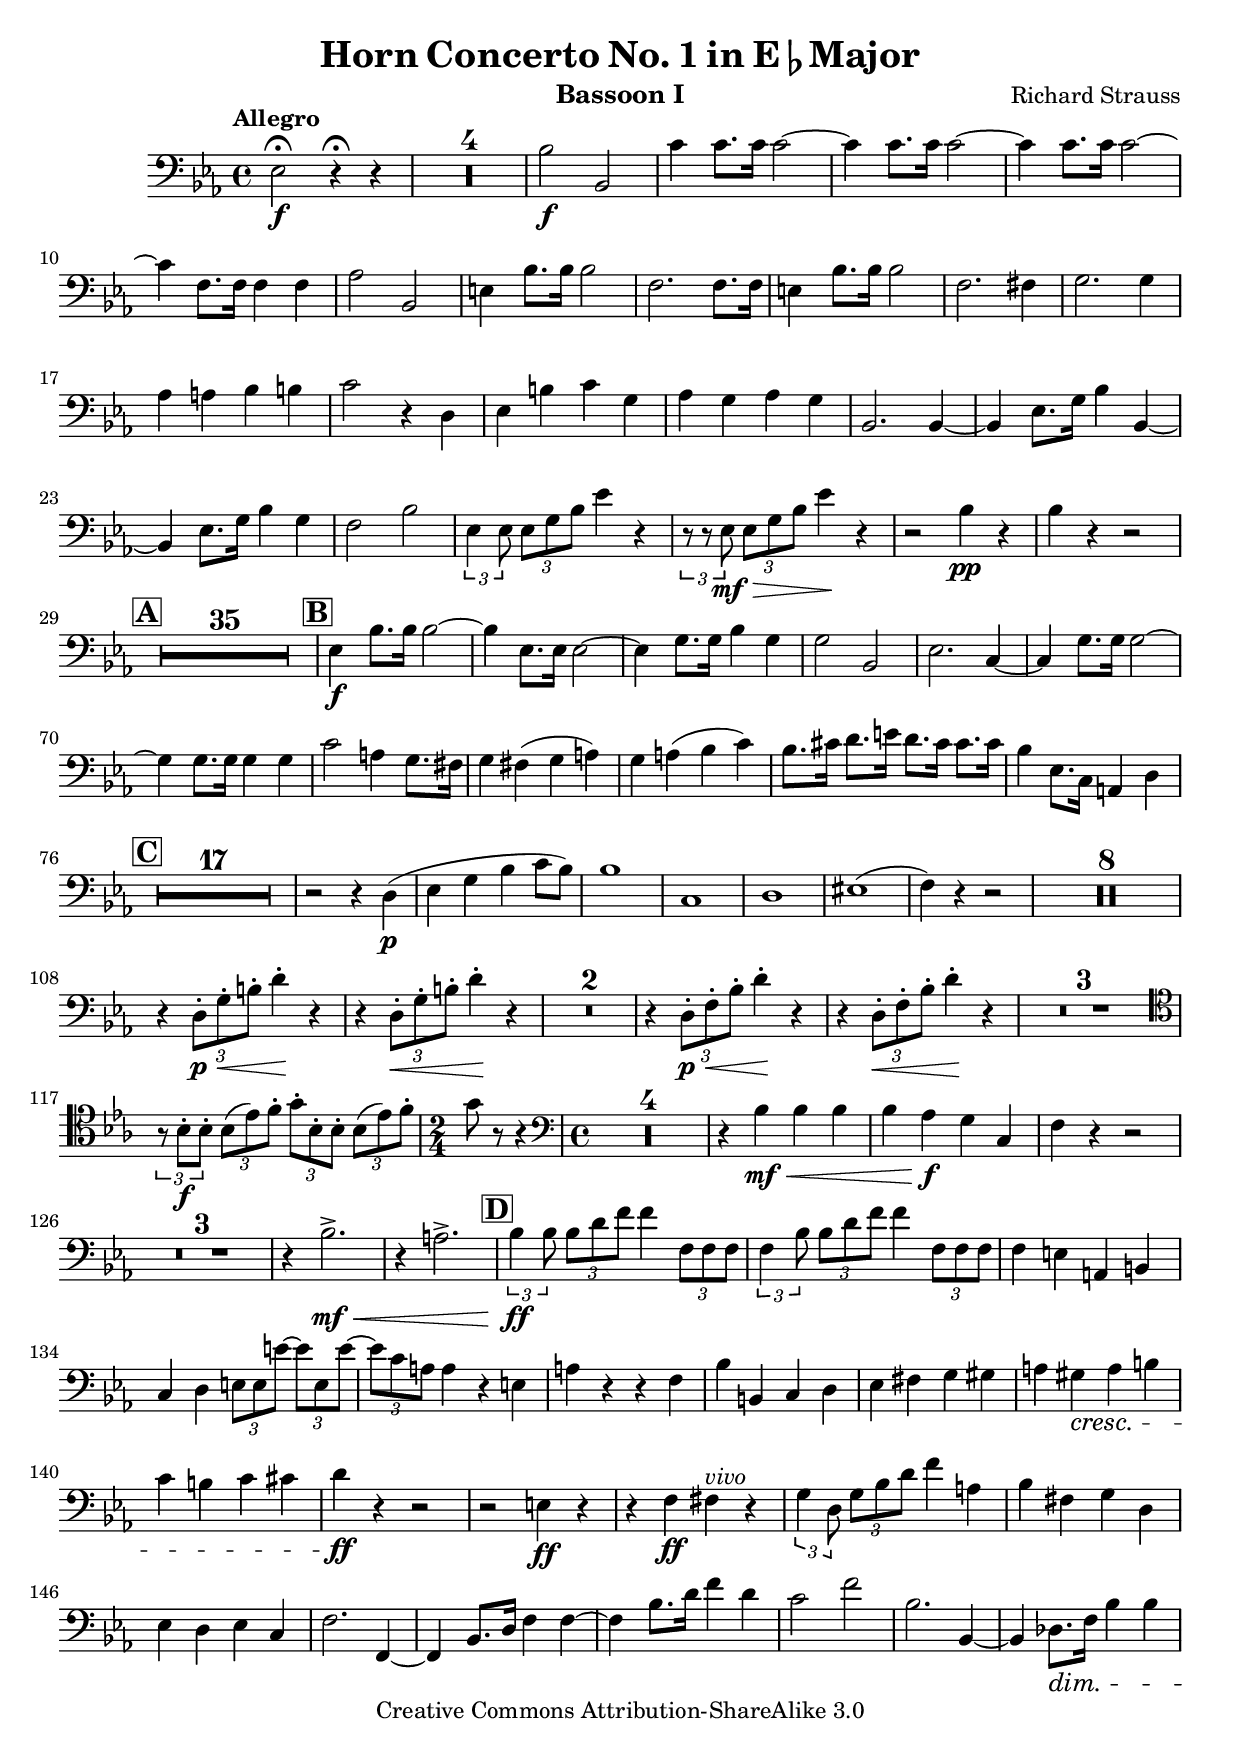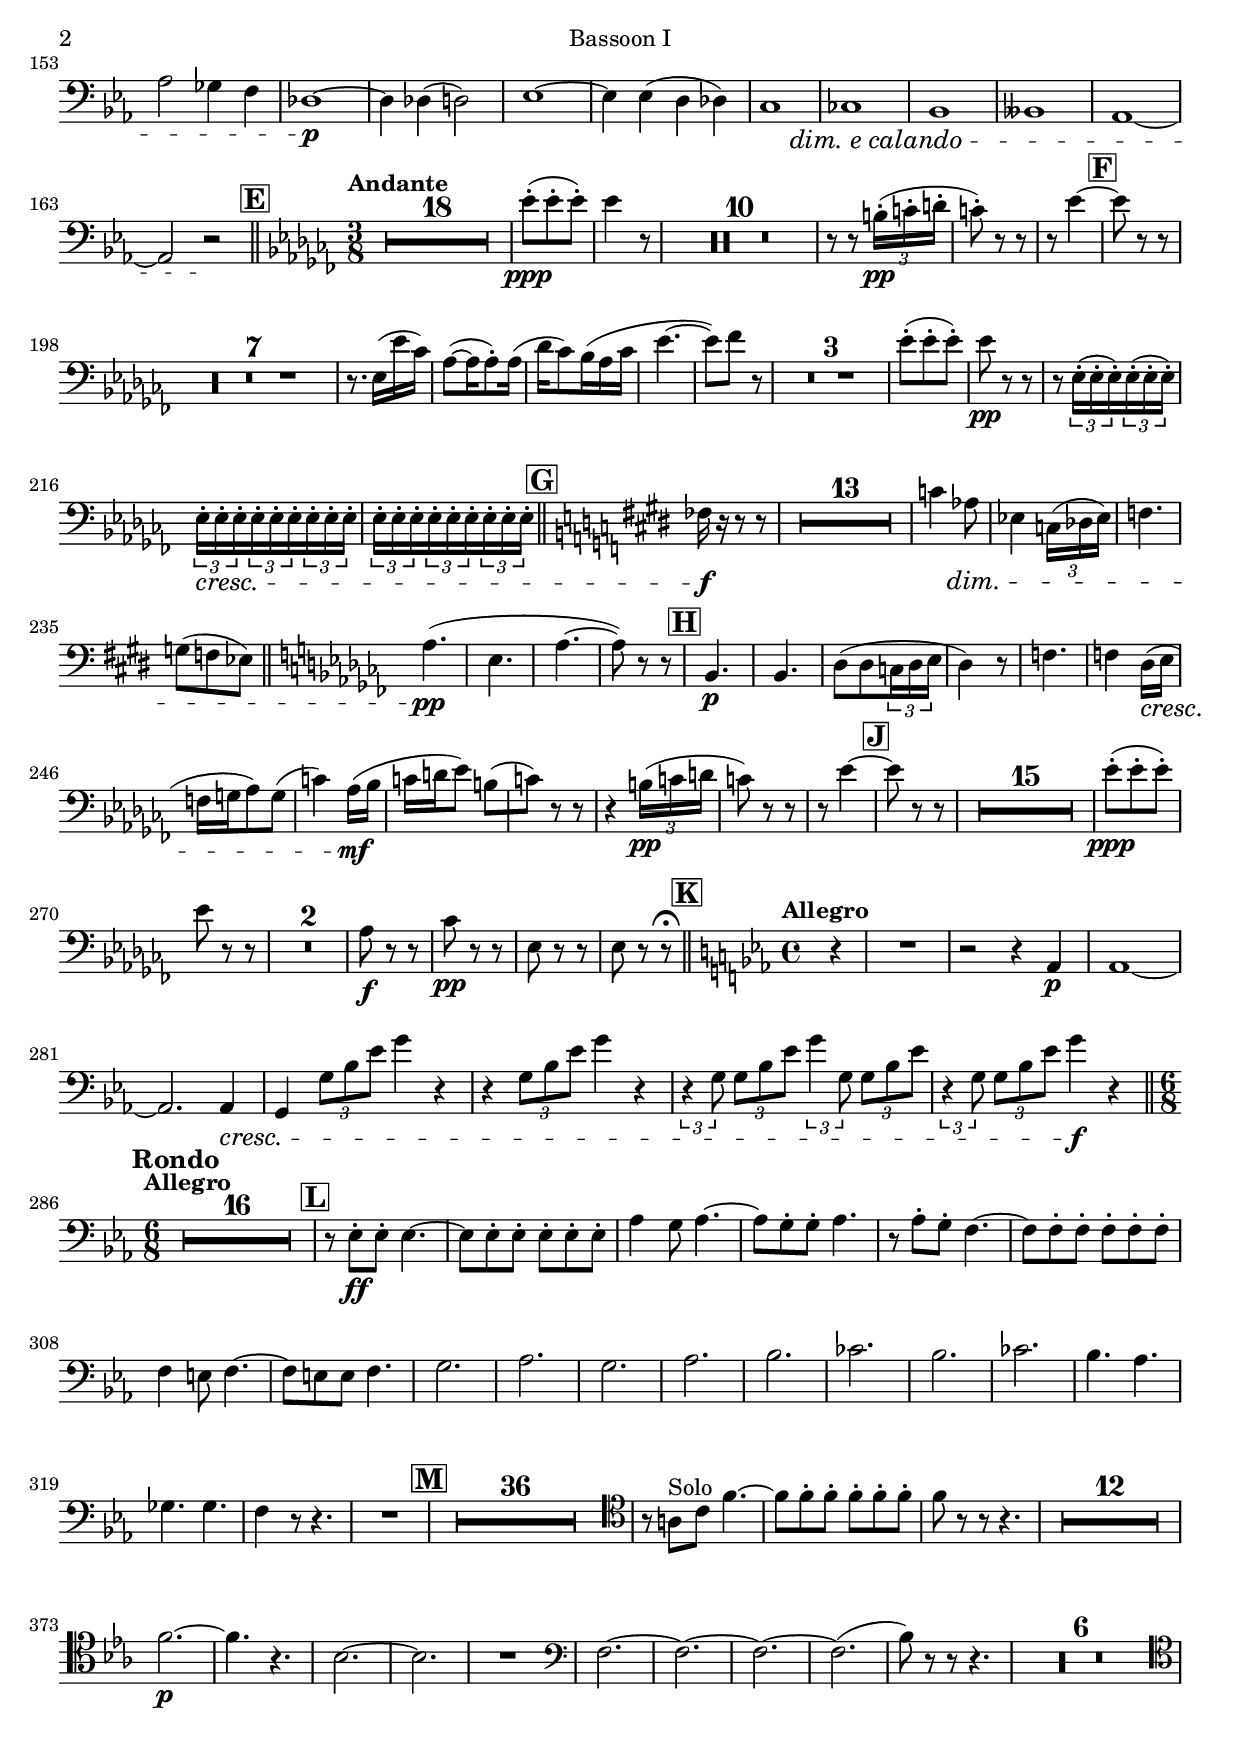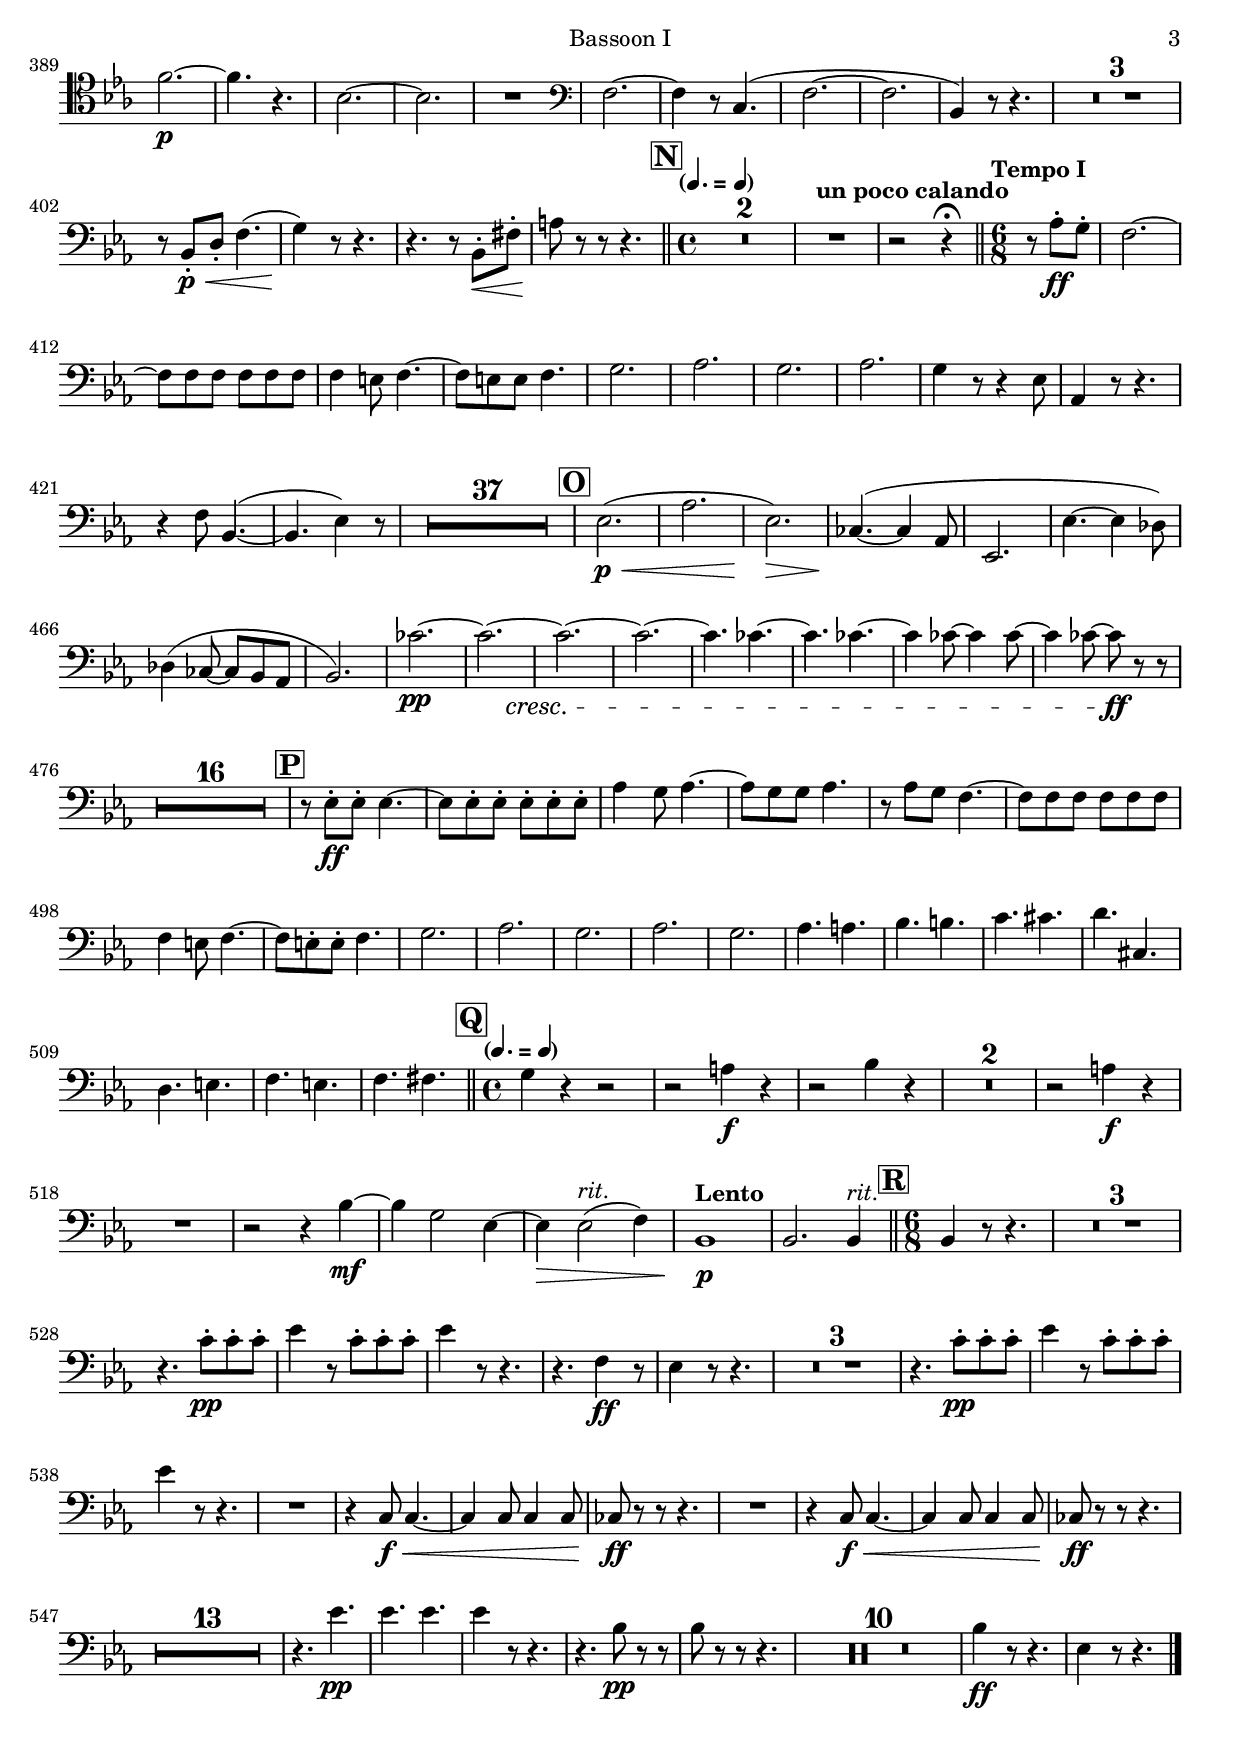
\version "2.13.41"

\version "2.13.41"

\include "defs.ily"

bassoonOneMvtI = \relative c
{
  \clef bass
  \key ees \major
  ees2\f\fermata r4\fermata r |
  R1*4 |
  bes'2\f bes, |
  \repeat unfold 3 {c'4 c8. c16 c2~ |}
  c4 f,8. f16 f4 f |
  aes2 bes, |
  e4 bes'8. bes16 bes2 |
  f2. f8. f16 |
  e4 bes'8. bes16 bes2 |
  f2. fis4 |
  g2. g4 |
  aes a bes b |
  c2 r4 d, |
  ees b' c g |
  aes g aes g |
  bes,2. bes4~ |
  bes ees8. g16 bes4 bes,~ |
  bes ees8. g16 bes4 g |
  f2 bes |
  \times 2/3 {ees,4 ees8} \times 2/3 {ees8 g bes} ees4 r |
  \times 2/3 {r8 r ees,\mf\>} \times 2/3 {ees8 g bes} ees4\! r |
  r2 bes4\pp r |
  bes r r2 |

  %A
  R1*35 |

  %B
  ees,4\f bes'8. bes16 bes2~ |
  bes4 ees,8. ees16 ees2~ |
  ees4 g8. g16 bes4 g |
  g2 bes, |
  ees2. c4~ |
  c g'8. g16 g2~ |
  g4 g8. g16 g4 g |
  c2 a4 g8. fis16 |
  g4 fis( g a) |
  g a( bes c) |
  bes8. cis16 d8. e16 d8. cis16 cis8. cis16 |
  bes4 ees,8. c16 a4 d |

  %C
  R1*17 |
  r2 r4 d(\p |
  ees g bes c8 bes) |
  bes1 |
  c, |
  d |
  eis( |
  f4) r r2 |
  R1*8 |
  r4 \times 2/3 {d8-.\p\< g-. b-.} d4-.\! r |
  r4 \times 2/3 {d,8-.\< g-. b-.} d4-.\! r |
  R1*2 |
  r4 \times 2/3 {d,8-.\p\< f-. bes-.} d4-.\! r |
  r4 \times 2/3 {d,8-.\< f-. bes-.} d4-.\! r |
  R1*3 |
  \clef tenor
  \times 2/3 {r8 bes-.\f bes-.} \times 2/3 {bes( ees) f-.} \times 2/3 {g-. bes,-. bes-.} \times 2/3 {bes( ees) f-.} |

  %2/4
  g8 r r4 |

  %4/4
  \clef bass
  R1*4 |
  r4 bes,\mf\< bes bes |
  bes aes\f g c, |
  f r r2 |
  R1*3 |
  r4 bes2.->\mf\< |
  r4 a2.-> |

  %D
  \times 2/3 {bes4\ff bes8} \times 2/3 {bes8 d f} f4 \times 2/3 {f,8 f f} |
  \times 2/3 {f4 bes8} \times 2/3 {bes8 d f} f4 \times 2/3 {f,8 f f} |
  f4 e a, b |
  c4 d \times 2/3 {e8 e e'~} \times 2/3 {e e, e'~} |
  \times 2/3 {e c a} a4 r e |
  a r r f |
  bes b, c d |
  ees fis g gis |
  a gis\cresc a b | %EDIT: cresc added
  c b c cis |
  d\ff r r2 |
  r2 e,4\ff r |
  r f\ff fis^\vivo r |
  \times 2/3 {g4 d8} \times 2/3 {g8 bes d} f4 a, |
  bes fis g d |
  ees d ees c |
  f2. f,4~ |
  f bes8. d16 f4 f~ |
  f bes8. d16 f4 d |
  c2 f |
  bes,2. bes,4~ |
  bes des8.\dim f16 bes4 bes |
  aes2 ges4 f |
  des1~\p |
  des4 des( d2) |
  ees1~ |
  ees4 ees( d des) |
  << {s2 s\dimECalando} {c1} >> |
  ces |
  bes |
  beses |
  aes~ |
  aes2 r2\! |
}

bassoonOneMvtII = \relative c'
{
  \key aes \minor
  R4.*18 |
  %\clef tenor %Clef change for one measure in score seems unnecessary.
  ees8-.(\ppp ees-. ees-.) |
  %\clef bass
  ees4 r8 |
  R4.*10 |
  r8 r \times 2/3 {b16-.(\pp c-. d-.} |
  c8-.) r r |
  r ees4~ |

  %F
  ees8 r r |
  R4.*7 |
  r8. ees,16( ees' ces) |
  aes8~( aes16 aes8-.) aes16( |
  des ces8) bes16( aes ces |
  ees4.~ |
  ees8) fes r |
  R4.*3 |
  ees8-.( ees-. ees-.) |
  ees\pp r r |
  r \times 2/3 {ees,16-.( ees-. ees-.)} \times 2/3 {ees16-.( ees-. ees-.)} |
  \times 2/3 {ees16-.\cresc ees-. ees-.} \times 2/3 {ees16-. ees-. ees-.} \times 2/3 {ees16-. ees-. ees-.} |
  \times 2/3 {ees16-. ees-. ees-.} \times 2/3 {ees16-. ees-. ees-.} \times 2/3 {ees16-. ees-. ees-.} |

  %G
  \key e \major
  fes16\f r r8 r |
  R4.*13 |
  << c'4 {s8 s\dim} >> aes8 |
  ees4 \times 2/3 {c16( des ees)} |
  f4. |
  g8( f ees) |

  \key aes \minor
  aes4.(\pp |
  ees |
  aes~ |
  aes8) r r |

  %H
  bes,4.\p |
  bes |
  des8( des \times 2/3 {c16 des ees} |
  des4) r8 |
  f4. |
  f4 des16(\cresc ees |
  f g aes8) g( |
  c4) aes16(\mf bes |
  c d ees8) b[( |
  c]) r r |
  r4 \times 2/3 {b16(\pp c d} |
  c8) r r |
  r ees4~ |

  %J
  ees8 r r |
  R4.*15 |
  ees8-.(\ppp ees-. ees-.) |
  ees8 r r |
  R4.*2 |
  aes,8\f r r |
  ces\pp r r |
  ees, r r |
  ees r r\fermata |
}

bassoonOneMvtIII = \relative c
{
  \key ees \major
  r4 |
  R1 |
  r2 r4 aes4\p |
  aes1~ |
  aes2. aes4\cresc |
  g \times 2/3 {g'8 bes ees} g4 r |
  r \times 2/3 {g,8 bes ees} g4 r |
  \times 2/3 {r4 g,8} \times 2/3 {g bes ees} \times 2/3 {g4 g,8} \times 2/3 {g bes ees}
  \times 2/3 {r4 g,8} \times 2/3 {g bes ees} g4\f r |

  %6/8
  R2.*16 |

  %L
  r8 ees,-.\ff ees-. ees4.~ |
  ees8 ees-. ees-. ees-. ees-. ees-. |
  aes4 g8 aes4.~ |
  aes8 g-. g-. aes4. |
  r8 aes-. g-. f4.~ |
  f8 f-. f-. f-. f-. f-. |
  f4 e8 f4.~ |
  f8 e e f4. |
  g2. |
  aes |
  g |
  aes |
  bes |
  ces |
  bes |
  ces |
  bes4. aes |
  ges ges |
  f4 r8 r4. |
  R2. |

  %M
  R2.*36 |
  \clef tenor
  r8 a^\solo c f4.~ |
  f8 f-. f-. f-. f-. f-. |
  f r r r4. |
  R2.*12 |
  f2.~\p | f4. r |
  bes,2.~ | bes |
  R2. |
  \clef bass
  f2.~ | f~ | f~ | f( |
  bes8) r r r4. |
  R2.*6 |
  \clef tenor
  f'2.~\p | f4. r |
  bes,2.~ | bes |
  R2. |
  \clef bass
  f2.~ |
  f4 r8 c4.( |
  f2.~ | f |
  bes,4) r8 r4. |
  R2.*3 |
  r8 bes-.\p\< d-. f4.( |
  g4)\! r8 r4. |
  r4. r8 bes,-.\< fis'-. |
  a\! r r r4. |

  %4/4
  R1*3 |
  r2 r4\fermata

  %6/8
  r8 aes-.\ff g-. |
  f2.~ |
  f8 f f f f f |
  f4 e8 f4.~ |
  f8 e e f4. |
  g2. |
  aes |
  g |
  aes |
  g4 r8 r4 ees8 |
  aes,4 r8 r4. |
  r4 f'8 bes,4.~( |
  bes ees4) r8 |
  R2.*37 |

  %O
  ees2.(\p\< |
  aes |
  ees)\> |
  ces4.~(\! ces4 aes8 |
  ees2. |
  ees'4.~ ees4 des8) |
  des4( ces8~ ces bes aes |
  bes2.) |
  ces'~\pp |
  << {s4. s\cresc} {ces2.~} >> |
  ces~ |
  ces~ |
  ces4. ces~ |
  ces4. ces~ |
  ces4 ces8~ ces4 ces8~ |
  ces4 ces8~ ces\ff r r |
  R2.*16 |

  %P
  r8 ees,-.\ff ees-. ees4.~ |
  ees8 ees-. ees-. ees-. ees-. ees-. |
  aes4 g8 aes4.~ |
  aes8 g g aes4. |
  r8 aes g f4.~ |
  f8 f f f f f |
  f4 e8 f4.~ |
  f8 e-. e-. f4. |
  g2. |
  aes |
  g |
  aes |
  g |
  aes4. a |
  bes b |
  c cis |
  d cis, |
  d e |
  f e |
  f fis |

  %Q
  %4/4
  g4 r r2 |
  r2 a4\f r |
  r2 bes4 r |
  R1*2 |
  r2 a4\f r |
  R1*1 |
  r2 r4 bes~\mf |
  bes g2 ees4~ |
  ees\> ees2(^\rit f4) |
  bes,1\p |
  bes2. bes4^\rit |

  %6/8
  bes4 r8 r4. |
  R2.*3 |
  r4. c'8-.\pp c-. c-. |
  ees4 r8 c8-. c-. c-. |
  ees4 r8 r4. |
  r4. f,4\ff r8 |
  ees4 r8 r4. |
  R2.*3 |
  r4. c'8-.\pp c-. c-. |
  ees4 r8 c8-. c-. c-. |
  ees4 r8 r4. |
  \repeat unfold 2
  {
    R2. |
    r4 c,8\f\< c4.~ |
    c4 c8 c4 c8 |
    ces8\ff r r r4. |
  }
  R2.*13 |
  r4. ees'\pp |
  ees ees |
  ees4 r8 r4. |
  r4. bes8\pp r r |
  bes r r r4. |
  R2.*10 |
  bes4\ff r8 r4. |
  ees,4 r8 r4. |
}

bassoonOne = {\bassoonOneMvtI \bassoonOneMvtII \bassoonOneMvtIII}


instrument = "Bassoon I"
notes = \bassoonOne

\include "part.ily"
